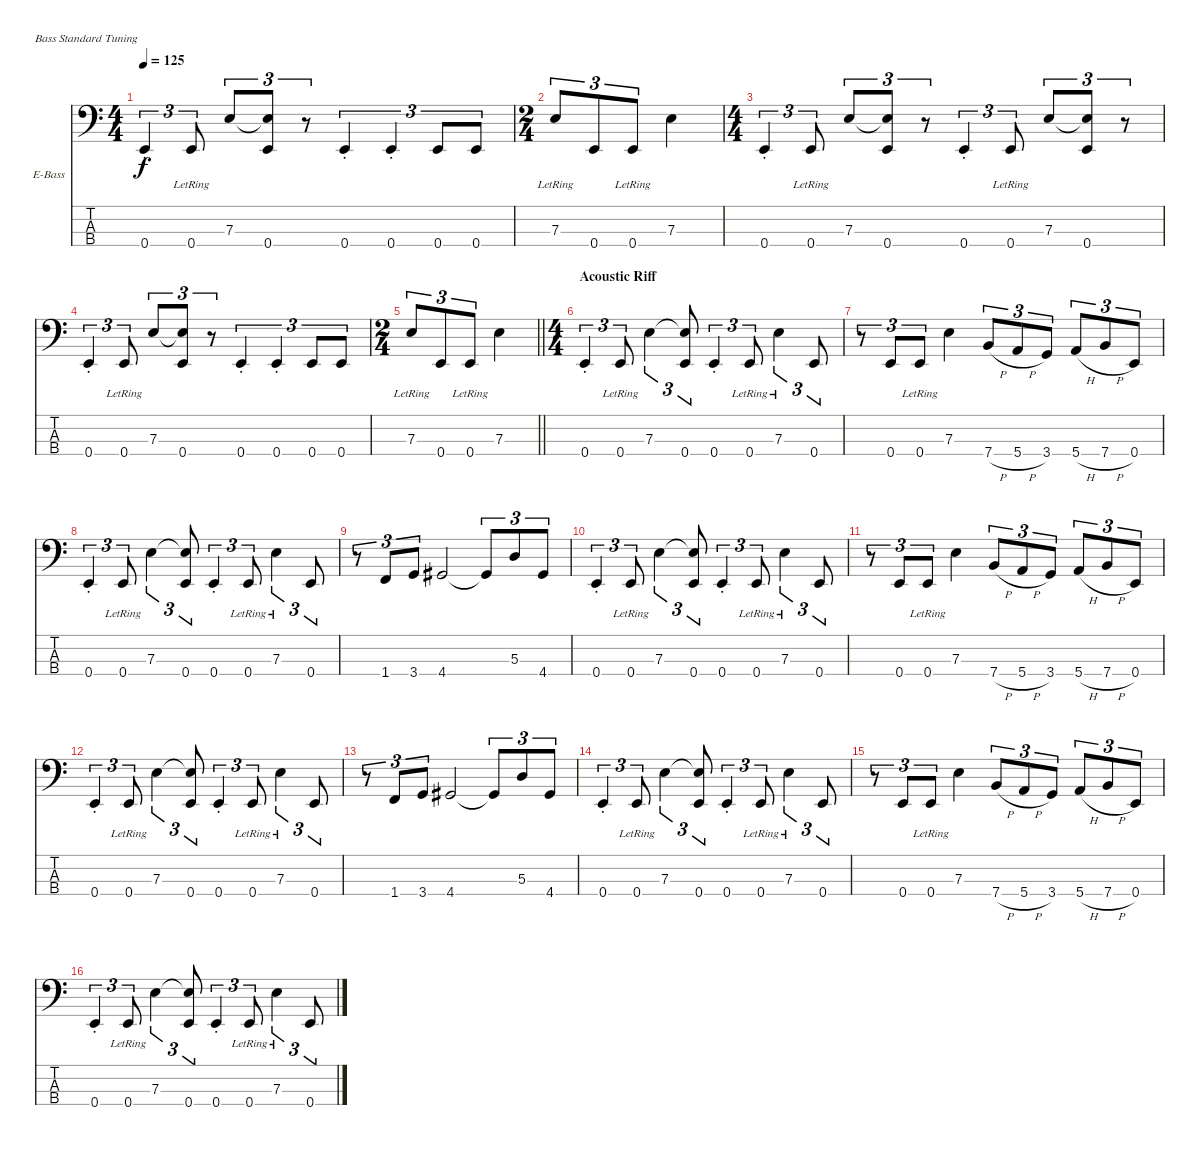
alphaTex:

\bracketExtendMode nobrackets
\firstSystemTrackNameOrientation horizontal
\otherSystemsTrackNameOrientation horizontal
\track ("Martin Mendez" "E-Bass") {instrument electricbasspick}
\staff {score tabs}
\tuning (G2 D2 A1 E1)
\ts (4 4)
\tempo 125
\clef f4
\ks c
0.4{st}.4{tu (3 2) dy f} 0.4{lr}.8{tu (3 2)} 7.3.8{tu (3 2)} (7.3{t} 0.4).8{tu (3 2)} r.8{tu (3 2)} 0.4{st}.4{tu (3 2)} 0.4{st}.4{tu (3 2)} 0.4.8{tu (3 2)} 0.4.8{tu (3 2)} |
\ts (2 4)
\beaming (8 2 2)
7.3{lr}.8{tu (3 2)} 0.4.8{tu (3 2)} 0.4{lr}.8{tu (3 2)} 7.3.4 |
\ts (4 4)
\beaming (8 2 2 4)
0.4{st}.4{tu (3 2)} 0.4{lr}.8{tu (3 2)} 7.3.8{tu (3 2)} (7.3{t} 0.4).8{tu (3 2)} r.8{tu (3 2)} 0.4{st}.4{tu (3 2)} 0.4{lr}.8{tu (3 2)} 7.3.8{tu (3 2)} (7.3{t} 0.4).8{tu (3 2)} r.8{tu (3 2)} |
0.4{st}.4{tu (3 2)} 0.4{lr}.8{tu (3 2)} 7.3.8{tu (3 2)} (7.3{t} 0.4).8{tu (3 2)} r.8{tu (3 2)} 0.4{st}.4{tu (3 2)} 0.4{st}.4{tu (3 2)} 0.4.8{tu (3 2)} 0.4.8{tu (3 2)} |
\ts (2 4)
\beaming (8 2 2)
\barLineRight lightlight
7.3{lr}.8{tu (3 2)} 0.4.8{tu (3 2)} 0.4{lr}.8{tu (3 2)} 7.3.4 |
\ts (4 4)
\beaming (8 2 2 2 2)
\section ("" "Acoustic Riff")
0.4{st}.4{tu (3 2)} 0.4{lr}.8{tu (3 2)} 7.3.4{tu (3 2)} (7.3{t} 0.4).8{tu (3 2)} 0.4{st}.4{tu (3 2)} 0.4{lr}.8{tu (3 2)} 7.3{lr}.4{tu (3 2)} 0.4.8{tu (3 2)} |
r.8{tu (3 2)} 0.4.8{tu (3 2)} 0.4{lr}.8{tu (3 2)} 7.3.4 7.4{h}.8{tu (3 2)} 5.4{h}.8{tu (3 2)} 3.4.8{tu (3 2)} 5.4{h}.8{tu (3 2)} 7.4{h}.8{tu (3 2)} 0.4.8{tu (3 2)} |
0.4{st}.4{tu (3 2)} 0.4{lr}.8{tu (3 2)} 7.3.4{tu (3 2)} (7.3{t} 0.4).8{tu (3 2)} 0.4{st}.4{tu (3 2)} 0.4{lr}.8{tu (3 2)} 7.3{lr}.4{tu (3 2)} 0.4.8{tu (3 2)} |
r.8{tu (3 2)} 1.4.8{tu (3 2)} 3.4.8{tu (3 2)} 4.4.2 4.4{t}.8{tu (3 2)} 5.3.8{tu (3 2)} 4.4.8{tu (3 2)} |
0.4{st}.4{tu (3 2)} 0.4{lr}.8{tu (3 2)} 7.3.4{tu (3 2)} (7.3{t} 0.4).8{tu (3 2)} 0.4{st}.4{tu (3 2)} 0.4{lr}.8{tu (3 2)} 7.3{lr}.4{tu (3 2)} 0.4.8{tu (3 2)} |
r.8{tu (3 2)} 0.4.8{tu (3 2)} 0.4{lr}.8{tu (3 2)} 7.3.4 7.4{h}.8{tu (3 2)} 5.4{h}.8{tu (3 2)} 3.4.8{tu (3 2)} 5.4{h}.8{tu (3 2)} 7.4{h}.8{tu (3 2)} 0.4.8{tu (3 2)} |
0.4{st}.4{tu (3 2)} 0.4{lr}.8{tu (3 2)} 7.3.4{tu (3 2)} (7.3{t} 0.4).8{tu (3 2)} 0.4{st}.4{tu (3 2)} 0.4{lr}.8{tu (3 2)} 7.3{lr}.4{tu (3 2)} 0.4.8{tu (3 2)} |
r.8{tu (3 2)} 1.4.8{tu (3 2)} 3.4.8{tu (3 2)} 4.4.2 4.4{t}.8{tu (3 2)} 5.3.8{tu (3 2)} 4.4.8{tu (3 2)} |
0.4{st}.4{tu (3 2)} 0.4{lr}.8{tu (3 2)} 7.3.4{tu (3 2)} (7.3{t} 0.4).8{tu (3 2)} 0.4{st}.4{tu (3 2)} 0.4{lr}.8{tu (3 2)} 7.3{lr}.4{tu (3 2)} 0.4.8{tu (3 2)} |
r.8{tu (3 2)} 0.4.8{tu (3 2)} 0.4{lr}.8{tu (3 2)} 7.3.4 7.4{h}.8{tu (3 2)} 5.4{h}.8{tu (3 2)} 3.4.8{tu (3 2)} 5.4{h}.8{tu (3 2)} 7.4{h}.8{tu (3 2)} 0.4.8{tu (3 2)} |
0.4{st}.4{tu (3 2)} 0.4{lr}.8{tu (3 2)} 7.3.4{tu (3 2)} (7.3{t} 0.4).8{tu (3 2)} 0.4{st}.4{tu (3 2)} 0.4{lr}.8{tu (3 2)} 7.3{lr}.4{tu (3 2)} 0.4.8{tu (3 2)}
